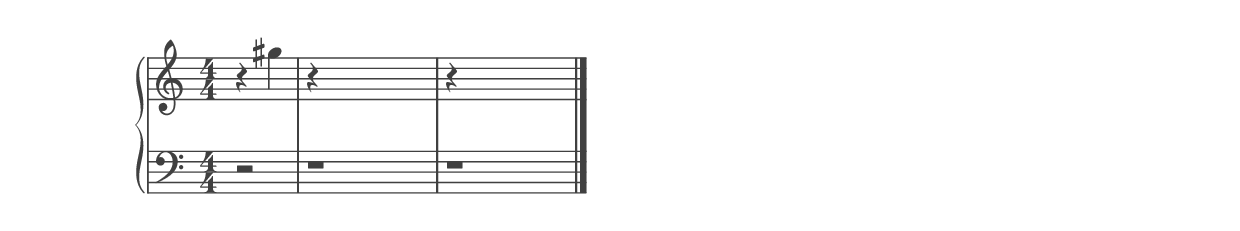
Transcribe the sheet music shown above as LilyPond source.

%% ----------------------------------------------------------------------------
%% Generated on: 2019 January 05
%% Note Name: G5#
%% Octave: 5
%% Clef: treble
%% Filename: 119-60-5-treble-G5#
%% ----------------------------------------------------------------------------

\version "2.19.82"

\include "../piano_note_colors.ly"

\header {
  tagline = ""
}

upper = {
  \clef treble
  \numericTimeSignature
  % treble note
  r4 gis''4
  % treble octave (hidden)
  r4 \hideNotes gis'4 gis''4 gis'''4
  % treble octave (hidden) repeat
  \unHideNotes
  r4 \hideNotes gis'4 gis''4 gis'''4
  \bar "|."
}

lower = {
  \clef bass
  \numericTimeSignature
  % bass note in color
  r2
  % bass octave (hidden)
  r1
  % bass octave (hidden) repeat
  \unHideNotes
  r1
}

\score {
  \new PianoStaff <<
    \context Score
    \applyContext #(override-color-for-all-grobs default-black)
    \time 4/4
    \partial 2
    \new Staff = upper { \upper }
    \new Staff = lower { \lower }
  >>
  \layout { }
  \midi { }
}